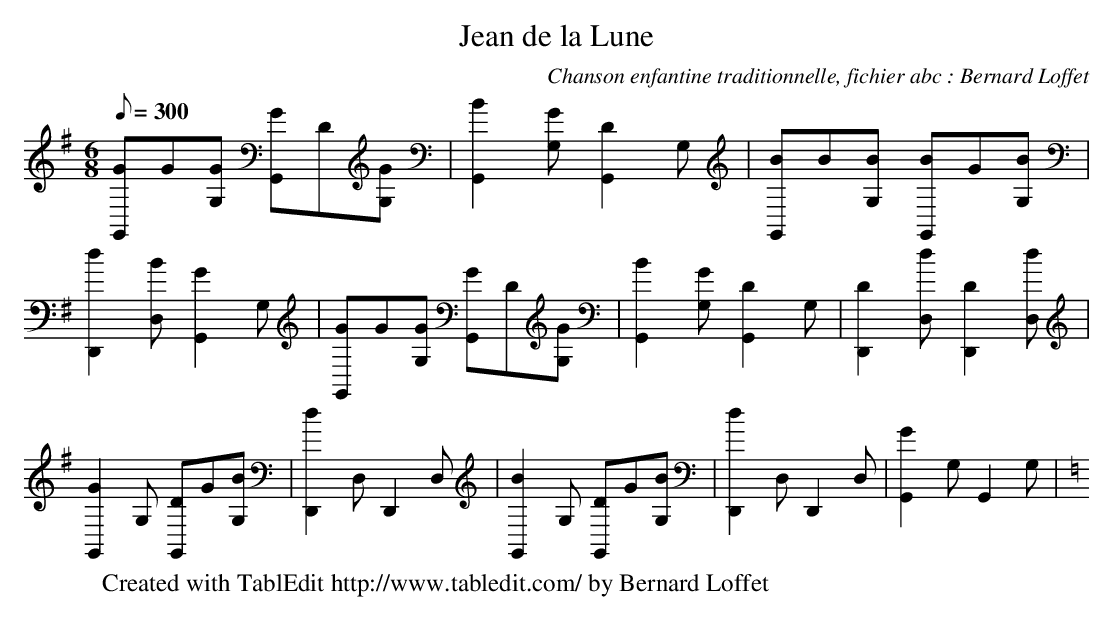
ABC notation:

X:1
T:Jean de la Lune
C:Chanson enfantine traditionnelle, fichier abc : Bernard Loffet
L:1/8
Q:300
M:6/8
K:G
 [GG,,]G[GG,] [GG,,]D[GG,] | [B2G,,2][GG,] [D2G,,2]G, | [BG,,]B[BG,] [BG,,]G[BG,] | \
 [d2D,,2][BD,] [G2G,,2]G, | [GG,,]G[GG,] [GG,,]D[GG,] | [B2G,,2][GG,] [D2G,,2]G, | \
 [D2D,,2][dD,] [D2D,,2][dD,] | [G2G,,2]G, [DG,,]G[BG,] | [d2D,,2]D, D,,2D, | [B2G,,2]G, [DG,,]G[BG,] | \
 [d2D,,2]D, D,,2D, | [G2G,,2]G, G,,2G, | \
K:C
W:Created with TablEdit http://www.tabledit.com/ by Bernard Loffet
